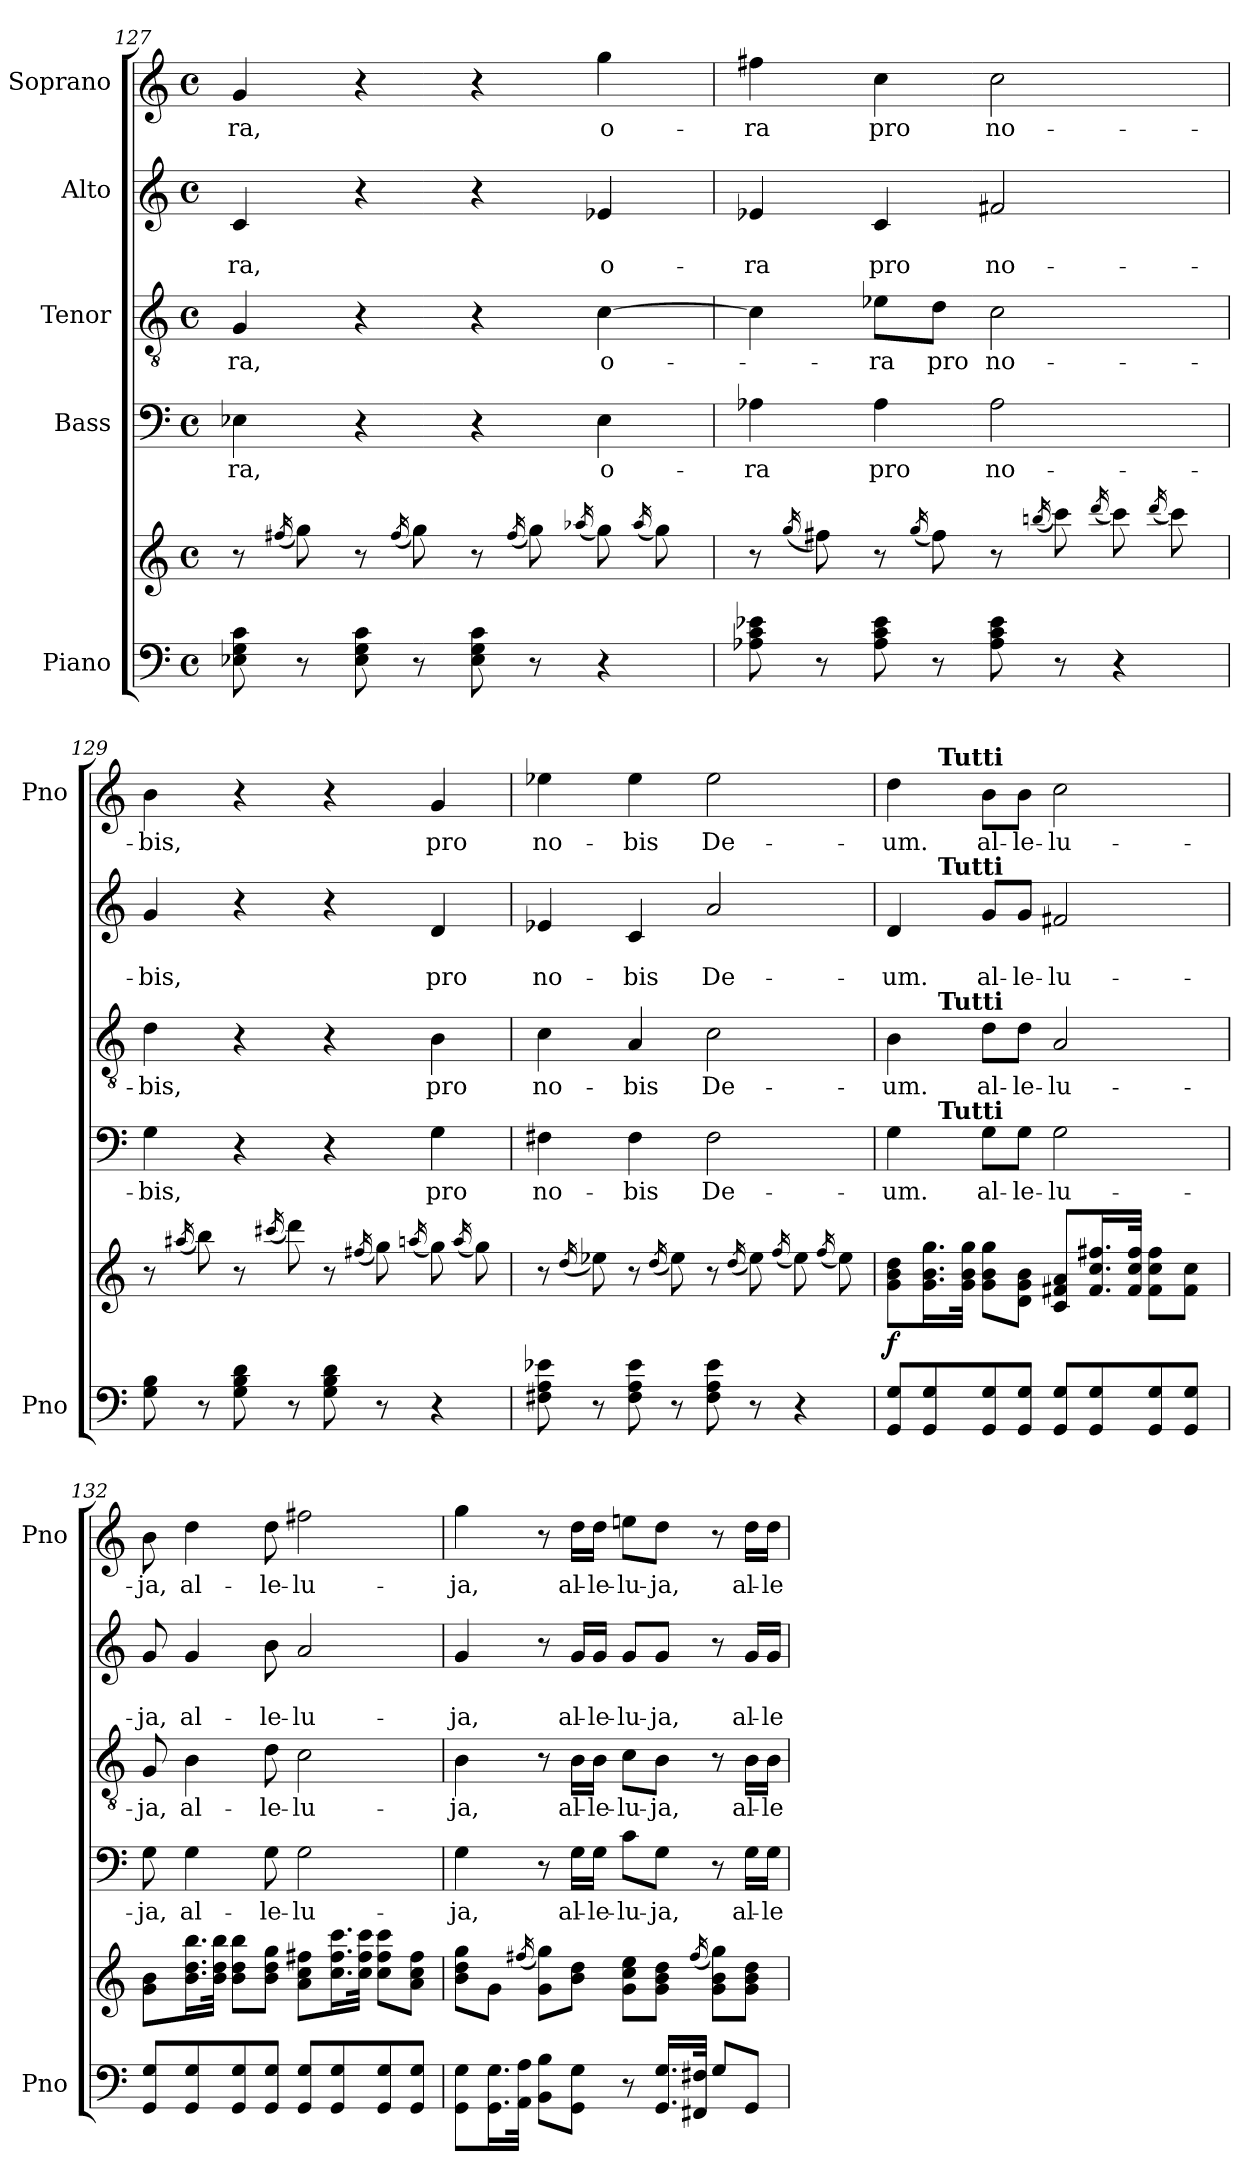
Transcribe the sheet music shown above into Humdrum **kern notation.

**kern	**kern	**dynam	**kern	**text	**kern	**text	**kern	**text	**text	**kern	**text
*part5	*part5	*part5	*part4	*part4	*part3	*part3	*part2	*part2	*part2	*part1	*part1
*staff6	*staff5	*staff5/6	*staff4	*staff4	*staff3	*staff3	*staff2	*staff2	*staff2	*staff1	*staff1
*I"Piano	*	*	*I"Bass	*	*I"Tenor	*	*I"Alto	*	*	*I"Soprano	*
*I'Pno	*	*	*	*	*	*	*	*	*	*I'Pno	*
*clefF4	*clefG2	*	*clefF4	*	*clefGv2	*	*clefG2	*	*	*clefG2	*
*k[]	*k[]	*	*k[]	*	*k[]	*	*k[]	*	*	*k[]	*
*C:	*C:	*	*C:	*	*C:	*	*C:	*	*	*C:	*
*M4/4	*M4/4	*	*M4/4	*	*M4/4	*	*M4/4	*	*	*M4/4	*
*met(c)	*met(c)	*	*met(c)	*	*met(c)	*	*met(c)	*	*	*met(c)	*
=127	=127	=127	=127	=127	=127	=127	=127	=127	=127	=127	=127
8E-X\ 8G\ 8c\	8r	.	4E-X\	-ra,	4G/	-ra,	4c/	.	-ra,	4g/	-ra,
.	(16qff#X/	.	.	.	.	.	.	.	.	.	.
8r	8gg\)	.	.	.	.	.	.	.	.	.	.
8E-\ 8G\ 8c\	8r	.	4r	.	4r	.	4r	.	.	4r	.
.	(16qff#/	.	.	.	.	.	.	.	.	.	.
8r	8gg\)	.	.	.	.	.	.	.	.	.	.
8E-\ 8G\ 8c\	8r	.	4r	.	4r	.	4r	.	.	4r	.
.	(16qff#/	.	.	.	.	.	.	.	.	.	.
8r	8gg\)	.	.	.	.	.	.	.	.	.	.
.	(16qaa-X/	.	.	.	.	.	.	.	.	.	.
4r	8gg\)	.	4E-\	o-	[4c\	o-	4e-X/	.	o-	4gg\	o-
.	(16qaa-/	.	.	.	.	.	.	.	.	.	.
.	8gg\)	.	.	.	.	.	.	.	.	.	.
=128	=128	=128	=128	=128	=128	=128	=128	=128	=128	=128	=128
8A-X\ 8c\ 8e-X\	8r	.	4A-X\	-ra	4c\]	.	4e-X/	.	-ra	4ff#X\	-ra
.	(16qgg/	.	.	.	.	.	.	.	.	.	.
8r	8ff#X\)	.	.	.	.	.	.	.	.	.	.
8A-\ 8c\ 8e-\	8r	.	4A-\	pro	8e-X\L	-ra	4c/	.	pro	4cc\	pro
.	(16qgg/	.	.	.	.	.	.	.	.	.	.
8r	8ff#\)	.	.	.	8d\J	pro	.	.	.	.	.
8A-\ 8c\ 8e-\	8r	.	2A-\	no-	2c\	no-	2f#X/	.	no-	2cc\	no-
.	(16qbbn/	.	.	.	.	.	.	.	.	.	.
8r	8ccc\)	.	.	.	.	.	.	.	.	.	.
.	(16qddd/	.	.	.	.	.	.	.	.	.	.
4r	8ccc\)	.	.	.	.	.	.	.	.	.	.
.	(16qddd/	.	.	.	.	.	.	.	.	.	.
.	8ccc\)	.	.	.	.	.	.	.	.	.	.
!!LO:PB:g=z
=129	=129	=129	=129	=129	=129	=129	=129	=129	=129	=129	=129
8G\ 8B\	8r	.	4G\	-­bis,	4d\	-­bis,	4g/	.	-­bis,	4b\	-­bis,
.	(16qaa#X/	.	.	.	.	.	.	.	.	.	.
8r	8bb\)	.	.	.	.	.	.	.	.	.	.
8G\ 8B\ 8d\	8r	.	4r	.	4r	.	4r	.	.	4r	.
.	(16qccc#X/	.	.	.	.	.	.	.	.	.	.
8r	8ddd\)	.	.	.	.	.	.	.	.	.	.
8G\ 8B\ 8d\	8r	.	4r	.	4r	.	4r	.	.	4r	.
.	(16qff#X/	.	.	.	.	.	.	.	.	.	.
8r	8gg\)	.	.	.	.	.	.	.	.	.	.
.	(16qaan/	.	.	.	.	.	.	.	.	.	.
4r	8gg\)	.	4G\	pro	4B\	pro	4d/	.	pro	4g/	pro
.	(16qaa/	.	.	.	.	.	.	.	.	.	.
.	8gg\)	.	.	.	.	.	.	.	.	.	.
=130	=130	=130	=130	=130	=130	=130	=130	=130	=130	=130	=130
8F#X\ 8A\ 8e-X\	8r	.	4F#X\	no-	4c\	no-	4e-X/	.	no-	4ee-X\	no-
.	(16qdd/	.	.	.	.	.	.	.	.	.	.
8r	8ee-X\)	.	.	.	.	.	.	.	.	.	.
8F#\ 8A\ 8e-\	8r	.	4F#\	-bis	4A/	-bis	4c/	.	-bis	4ee-\	-bis
.	(16qdd/	.	.	.	.	.	.	.	.	.	.
8r	8ee-\)	.	.	.	.	.	.	.	.	.	.
8F#\ 8A\ 8e-\	8r	.	2F#\	De-	2c\	De-	2a/	.	De-	2ee-\	De-
.	(16qdd/	.	.	.	.	.	.	.	.	.	.
8r	8ee-\)	.	.	.	.	.	.	.	.	.	.
.	(16qff/	.	.	.	.	.	.	.	.	.	.
4r	8ee-\)	.	.	.	.	.	.	.	.	.	.
.	(16qff/	.	.	.	.	.	.	.	.	.	.
.	8ee-\)	.	.	.	.	.	.	.	.	.	.
=131	=131	=131	=131	=131	=131	=131	=131	=131	=131	=131	=131
!	!	!LO:DY:a=2	!	!	!	!	!	!	!	!	!
*	*	*	*^	*	*^	*	*^	*	*	*^	*
8GG/ 8G/L	8g\ 8b\ 8dd\L	f	4G\	8ryy	-um.	4B\	8ryy	-um.	4d/	8ryy	.	-­um.	4dd\	8ryy	-um.
8GG/ 8G/	16.g\ 16.b\ 16.gg\L	.	.	32ryy	.	.	32ryy	.	.	32ryy	.	.	.	32ryy	.
!	!	!	!	!	!	!	!	!	!	!	!	!	!	!LO:TX:a:B:t=Tutti	!
!	!	!	!	!	!	!	!	!	!	!LO:TX:a:B:t=Tutti	!	!	!	!	!
!	!	!	!	!	!	!	!LO:TX:a:B:t=Tutti	!	!	!	!	!	!	!	!
!	!	!	!	!LO:TX:a:B:t=Tutti	!	!	!	!	!	!	!	!	!	!	!
.	.	.	.	2ryy	.	.	2ryy	.	.	2ryy	.	.	.	2ryy	.
.	32g\ 32b\ 32gg\JJk	.	.	.	.	.	.	.	.	.	.	.	.	.	.
8GG/ 8G/	8g\ 8b\ 8gg\L	.	8G\L	.	al-	8d\L	.	al-	8g/L	.	.	al-	8b\L	.	al-
8GG/ 8G/J	8d\ 8g\ 8b\J	.	8G\J	.	-le-	8d\J	.	-le-	8g/J	.	.	-le-	8b\J	.	-le-
8GG/ 8G/L	8c/ 8f#X/ 8a/L	.	2G\	.	-lu-	2A/	.	-lu-	2f#X/	.	.	-lu-	2cc\	.	-lu-
8GG/ 8G/	16.f#/ 16.cc/ 16.ff#X/L	.	.	.	.	.	.	.	.	.	.	.	.	.	.
.	.	.	.	4ryy	.	.	4ryy	.	.	4ryy	.	.	.	4ryy	.
.	32f#/ 32cc/ 32ff#/JJk	.	.	.	.	.	.	.	.	.	.	.	.	.	.
8GG/ 8G/	8f#\ 8cc\ 8ff#\L	.	.	.	.	.	.	.	.	.	.	.	.	.	.
8GG/ 8G/J	8f#\ 8cc\J	.	.	.	.	.	.	.	.	.	.	.	.	.	.
.	.	.	.	16.ryy	.	.	16.ryy	.	.	16.ryy	.	.	.	16.ryy	.
*	*	*	*v	*v	*	*	*	*	*v	*v	*	*	*v	*v	*
*	*	*	*	*	*v	*v	*	*	*	*	*	*
!!LO:LB:g=z
=132	=132	=132	=132	=132	=132	=132	=132	=132	=132	=132	=132
8GG/ 8G/L	8g\ 8b\L	.	8G\	-­ja,	8G/	-­ja,	8g/	.	-­ja,	8b\	-­ja,
8GG/ 8G/	16.b\ 16.dd\ 16.bb\L	.	4G\	al-	4B\	al-	4g/	.	al-	4dd\	al-
.	32b\ 32dd\ 32bb\JJk	.	.	.	.	.	.	.	.	.	.
8GG/ 8G/	8b\ 8dd\ 8bb\L	.	.	.	.	.	.	.	.	.	.
8GG/ 8G/J	8b\ 8dd\ 8gg\J	.	8G\	-le-	8d\	-le-	8b\	.	-le-	8dd\	-le-
8GG/ 8G/L	8a\ 8cc\ 8ff#X\L	.	2G\	-lu-	2c\	-lu-	2a/	.	-lu-	2ff#X\	-lu-
8GG/ 8G/	16.cc\ 16.ff#\ 16.ccc\L	.	.	.	.	.	.	.	.	.	.
.	32cc\ 32ff#\ 32ccc\JJk	.	.	.	.	.	.	.	.	.	.
8GG/ 8G/	8cc\ 8ff#\ 8ccc\L	.	.	.	.	.	.	.	.	.	.
8GG/ 8G/J	8a\ 8cc\ 8ff#\J	.	.	.	.	.	.	.	.	.	.
=133	=133	=133	=133	=133	=133	=133	=133	=133	=133	=133	=133
8GG\ 8G\L	8b\ 8dd\ 8gg\L	.	4G\	-ja,	4B\	-ja,	4g/	.	-ja,	4gg\	-ja,
16.GG\ 16.G\L	8g\J	.	.	.	.	.	.	.	.	.	.
32AA\ 32A\JJk	.	.	.	.	.	.	.	.	.	.	.
.	(16qff#X/	.	.	.	.	.	.	.	.	.	.
8BB\ 8B\L	8g\ 8gg\L)	.	8r	.	8r	.	8r	.	.	8r	.
8GG\ 8G\J	8b\ 8dd\J	.	16G\LL	al-	16B\LL	al-	16g/LL	.	al-	16dd\LL	al-
.	.	.	16G\JJ	-le-	16B\JJ	-le-	16g/JJ	.	-le-	16dd\JJ	-le-
8r	8g\ 8cc\ 8ee\L	.	8c\L	-lu-	8c\L	-lu-	8g/L	.	-lu-	8een\L	-lu-
16.GG/ 16.G/LL	8g\ 8b\ 8dd\J	.	8G\J	-ja,	8B\J	-ja,	8g/J	.	-ja,	8dd\J	-ja,
32FF#X/ 32F#X/JJk	.	.	.	.	.	.	.	.	.	.	.
.	(16qff#/	.	.	.	.	.	.	.	.	.	.
8G/L	8g\ 8b\ 8gg\L)	.	8r	.	8r	.	8r	.	.	8r	.
8GG/J	8g\ 8b\ 8dd\J	.	16G\LL	al-	16B\LL	al-	16g/LL	.	al-	16dd\LL	al-
.	.	.	16G\JJ	-le-	16B\JJ	-le-	16g/JJ	.	-le-	16dd\JJ	-le-
=	=	=	=	=	=	=	=	=	=	=	=
*-	*-	*-	*-	*-	*-	*-	*-	*-	*-	*-	*-
